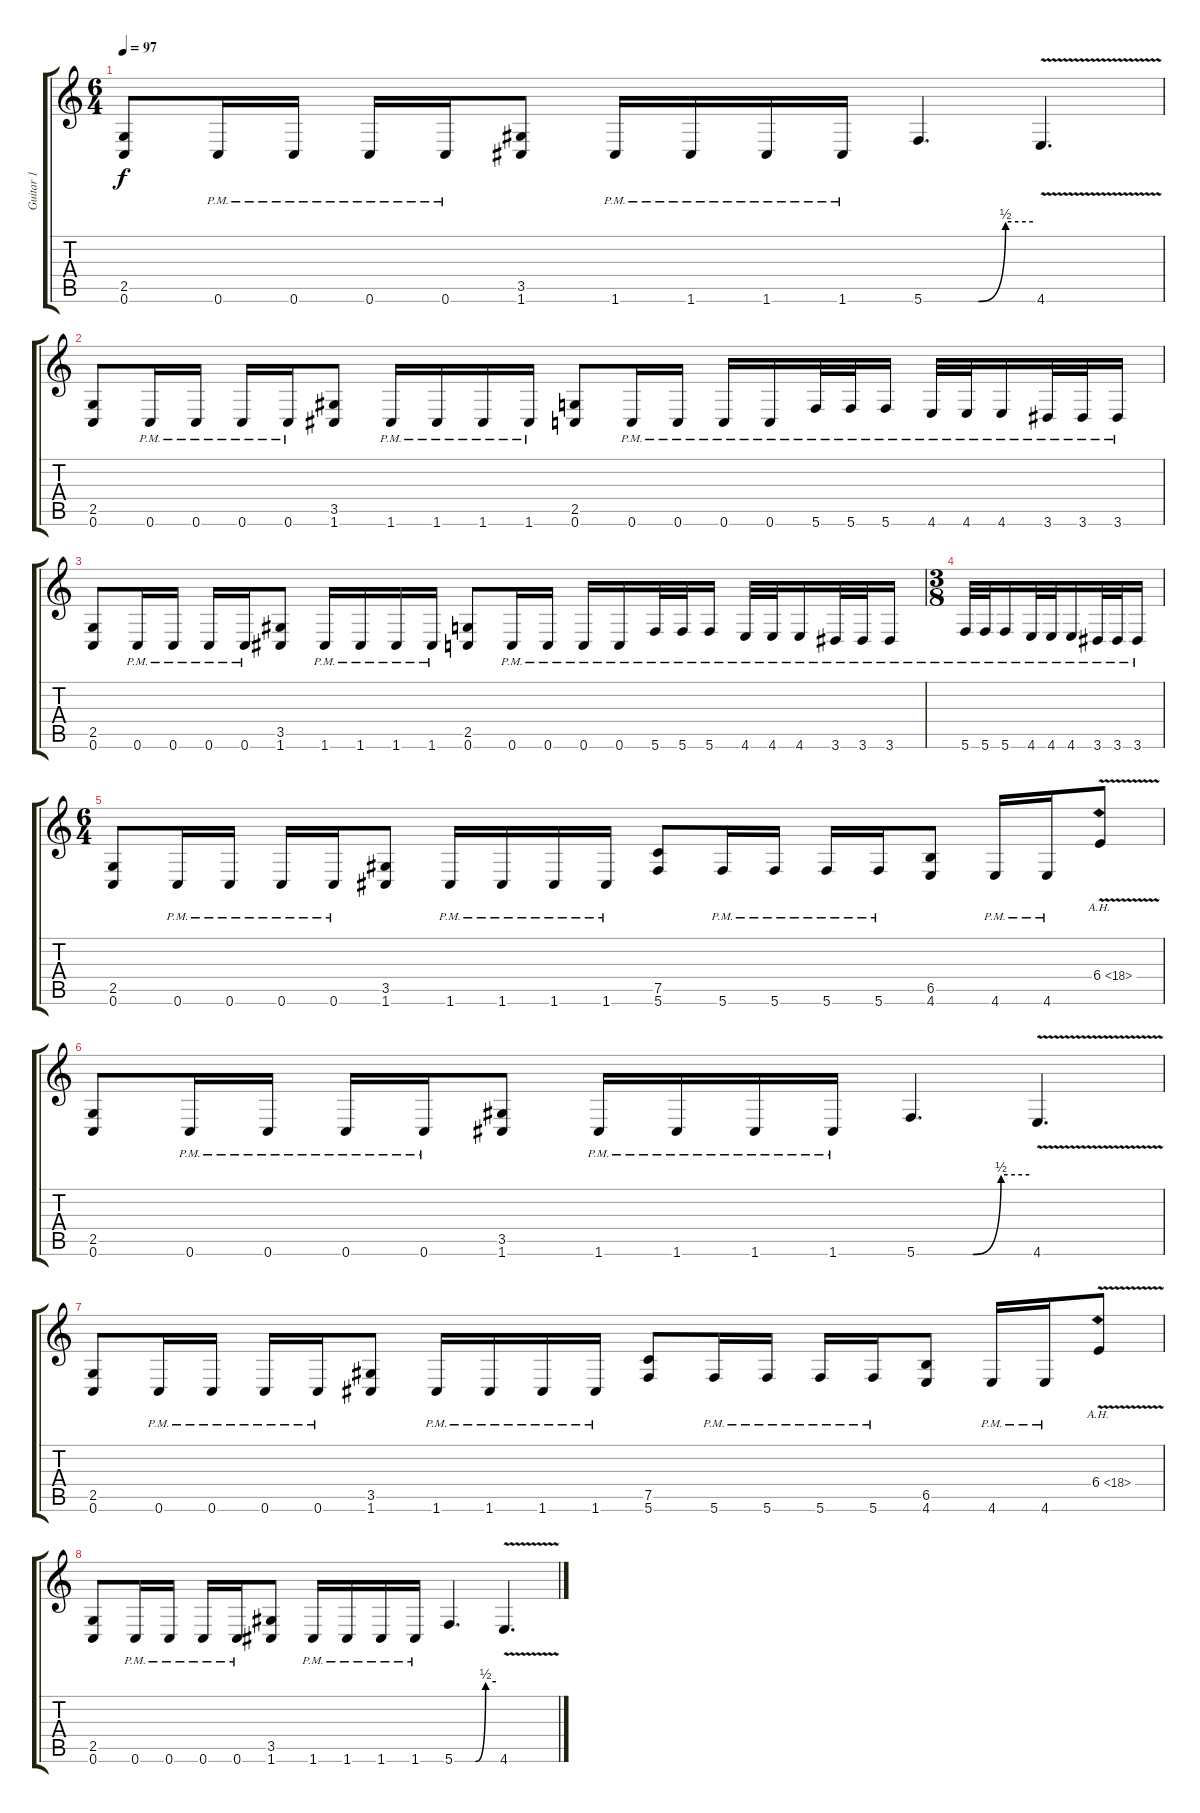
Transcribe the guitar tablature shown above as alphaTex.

\track ("Guitar 1" "Guitar 1") {instrument distortionguitar}
\staff {score tabs}
\tuning (C4 G3 Eb3 Bb2 F2 C2) {hide}
\ts (6 4)
\tempo 97
\clef g2
\ks c
(2.5 0.6).8{dy f} 0.6{pm}.16 0.6{pm}.16 0.6{pm}.16 0.6{pm}.16 (3.5 1.6).8 1.6{pm}.16 1.6{pm}.16 1.6{pm}.16 1.6{pm}.16 5.6{be (custom 0 0 15 0 30 0 45 2 60 2)}.4{d} 4.6{v}.4{d} |
(2.5 0.6).8 0.6{pm}.16 0.6{pm}.16 0.6{pm}.16 0.6{pm}.16 (3.5 1.6).8 1.6{pm}.16 1.6{pm}.16 1.6{pm}.16 1.6{pm}.16 (2.5 0.6).8 0.6{pm}.16 0.6{pm}.16 0.6{pm}.16 0.6{pm}.16 5.6{pm}.32 5.6{pm}.32 5.6{pm}.16 4.6{pm}.32 4.6{pm}.32 4.6{pm}.16 3.6{pm}.32 3.6{pm}.32 3.6{pm}.16 |
(2.5 0.6).8 0.6{pm}.16 0.6{pm}.16 0.6{pm}.16 0.6{pm}.16 (3.5 1.6).8 1.6{pm}.16 1.6{pm}.16 1.6{pm}.16 1.6{pm}.16 (2.5 0.6).8 0.6{pm}.16 0.6{pm}.16 0.6{pm}.16 0.6{pm}.16 5.6{pm}.32 5.6{pm}.32 5.6{pm}.16 4.6{pm}.32 4.6{pm}.32 4.6{pm}.16 3.6{pm}.32 3.6{pm}.32 3.6{pm}.16 |
\ts (3 8)
5.6{pm}.32 5.6{pm}.32 5.6{pm}.16 4.6{pm}.32 4.6{pm}.32 4.6{pm}.16 3.6{pm}.32 3.6{pm}.32 3.6{pm}.16 |
\ts (6 4)
(2.5 0.6).8 0.6{pm}.16 0.6{pm}.16 0.6{pm}.16 0.6{pm}.16 (3.5 1.6).8 1.6{pm}.16 1.6{pm}.16 1.6{pm}.16 1.6{pm}.16 (7.5 5.6).8 5.6{pm}.16 5.6{pm}.16 5.6{pm}.16 5.6{pm}.16 (6.5 4.6).8 4.6{pm}.16 4.6{pm}.16 6.4{ah 12 v}.8 |
(2.5 0.6).8 0.6{pm}.16 0.6{pm}.16 0.6{pm}.16 0.6{pm}.16 (3.5 1.6).8 1.6{pm}.16 1.6{pm}.16 1.6{pm}.16 1.6{pm}.16 5.6{be (custom 0 0 30 0 45 2 60 2)}.4{d} 4.6{v}.4{d} |
(2.5 0.6).8 0.6{pm}.16 0.6{pm}.16 0.6{pm}.16 0.6{pm}.16 (3.5 1.6).8 1.6{pm}.16 1.6{pm}.16 1.6{pm}.16 1.6{pm}.16 (7.5 5.6).8 5.6{pm}.16 5.6{pm}.16 5.6{pm}.16 5.6{pm}.16 (6.5 4.6).8 4.6{pm}.16 4.6{pm}.16 6.4{ah 12 v}.8 |
(2.5 0.6).8 0.6{pm}.16 0.6{pm}.16 0.6{pm}.16 0.6{pm}.16 (3.5 1.6).8 1.6{pm}.16 1.6{pm}.16 1.6{pm}.16 1.6{pm}.16 5.6{be (custom 0 0 15 0 30 0 45 2 60 2)}.4{d} 4.6{v}.4{d}
